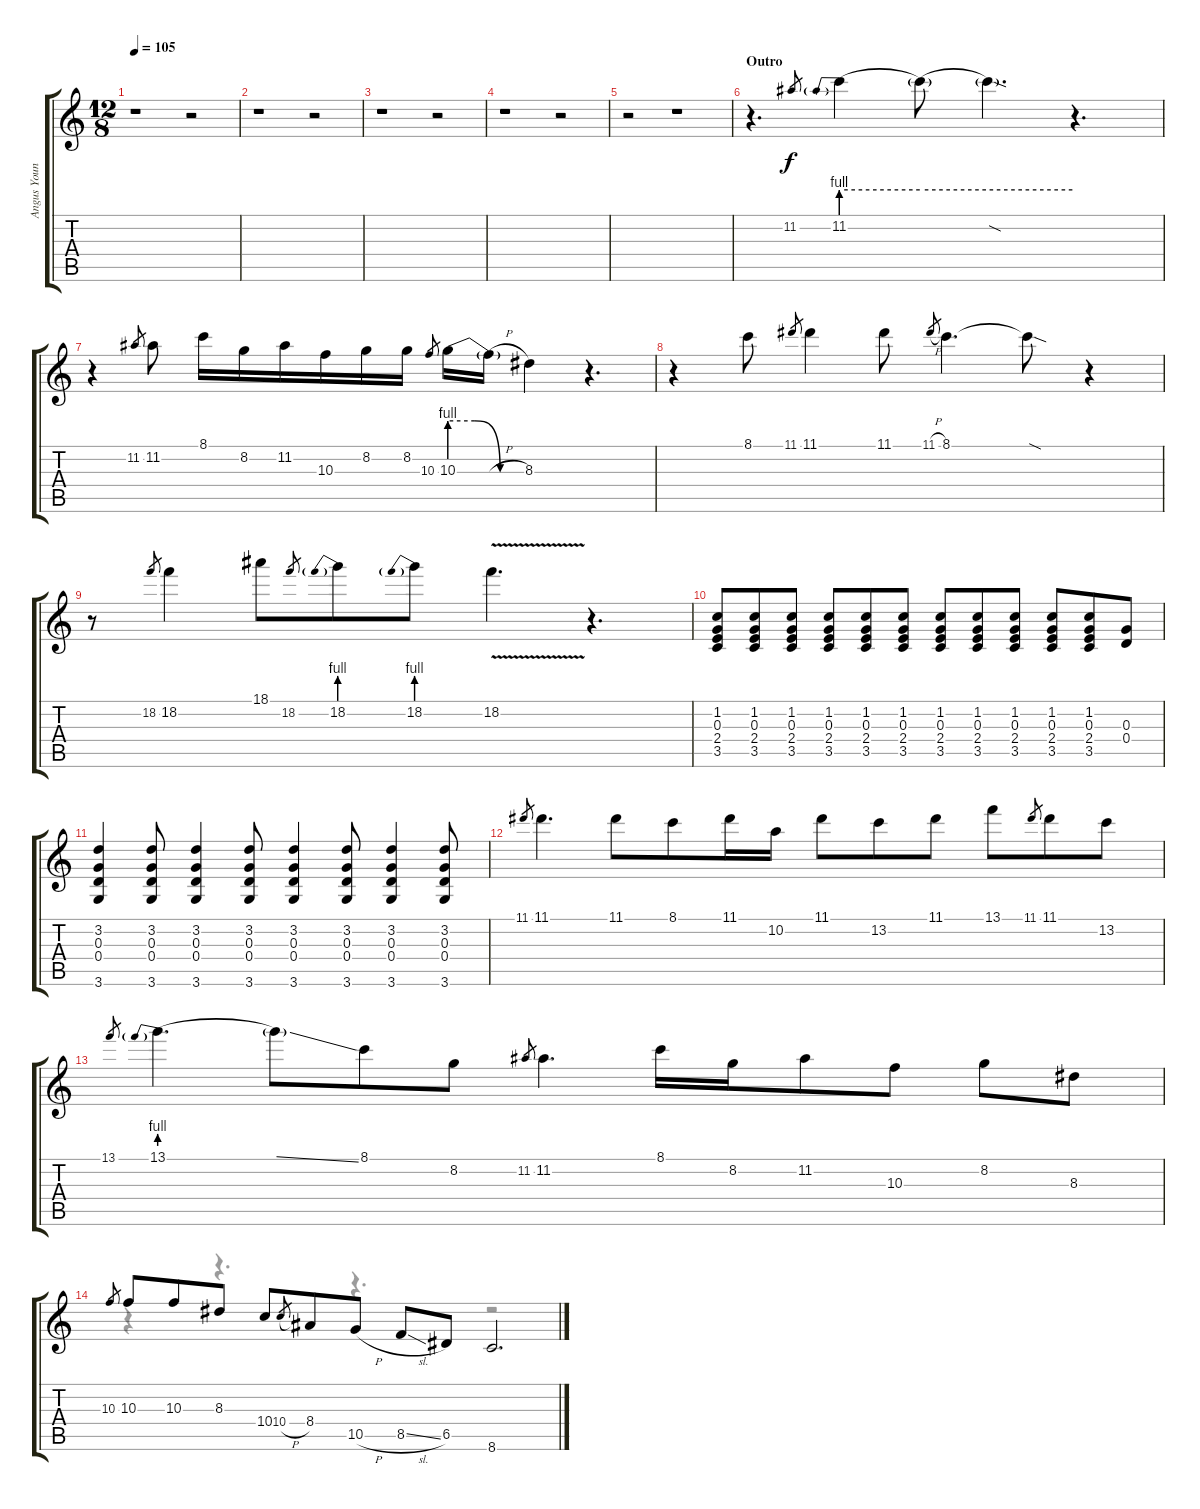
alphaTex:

\track ("Angus Young" "Angus Youn") {instrument overdrivenguitar}
\staff {score tabs}
\tuning (E4 B3 G3 D3 A2 E2) {hide}
\voice
\ts (12 8)
\tempo 105
\clef g2
\ks c
r.1{dy f} r.2 |
r.1 r.2 |
r.1 r.2 |
r.1 r.2 |
r.2 r.1 |
\section ("" "Outro")
r.4{d} 11.2.8{gr} 11.2{be (prebend 0 4 60 4)}.4 11.2{be (hold 0 4 60 4) t}.8 11.2{sod t}.4{d} r.4{d} |
r.4 11.2.8{gr} 11.2.8 8.1.16 8.2.16 11.2.16 10.3.16 8.2.16 8.2.16 10.3.8{gr} 10.3{be (custom 0 4 20 4 40 0 60 0)}.16 10.3{h t}.16 8.3.4 r.4{d} |
r.4 8.1.8 11.1.8{gr} 11.1.4 11.1.8 11.1{h}.8{gr} 8.1.4{d} 8.1{sod t}.8 r.4 |
r.8 18.2.8{gr} 18.2.4 18.1.8 18.2.8{gr} 18.2{be (prebend 0 4 60 4)}.8 18.2{be (prebend 0 4 60 4)}.8 18.2{v}.4{d} r.4{d} |
(1.2 0.3 2.4 3.5).8 (1.2 0.3 2.4 3.5).8 (1.2 0.3 2.4 3.5).8 (1.2 0.3 2.4 3.5).8 (1.2 0.3 2.4 3.5).8 (1.2 0.3 2.4 3.5).8 (1.2 0.3 2.4 3.5).8 (1.2 0.3 2.4 3.5).8 (1.2 0.3 2.4 3.5).8 (1.2 0.3 2.4 3.5).8 (1.2 0.3 2.4 3.5).8 (0.3 0.4).8 |
(3.2 0.3 0.4 3.6).4 (3.2 0.3 0.4 3.6).8 (3.2 0.3 0.4 3.6).4 (3.2 0.3 0.4 3.6).8 (3.2 0.3 0.4 3.6).4 (3.2 0.3 0.4 3.6).8 (3.2 0.3 0.4 3.6).4 (3.2 0.3 0.4 3.6).8 |
11.1.8{gr} 11.1.4{d} 11.1.8 8.1.8 11.1.16 10.2.16 11.1.8 13.2.8 11.1.8 13.1.8 11.1.8{gr} 11.1.8 13.2.8 |
13.1.8{gr} 13.1{be (prebend 0 4 60 4)}.4{d} 13.1{ss t}.8 8.1.8 8.2.8 11.2.8{gr} 11.2.4{d} 8.1.16 8.2.16 11.2.8 10.3.8 8.2.8 8.3.8 |
10.3.8{gr} 10.3.8 10.3.8 8.3.8 10.4.8 10.4{h}.8{gr} 8.4.8 10.5{h}.8 8.5{sl}.8 6.5.8 8.6.2{d}
\voice
\clef g2
\ottava regular
\simile none
\ks c
|
|
|
|
|
|
|
|
|
|
|
|
|
r.4 r.4{d} r.4{d} r.2
